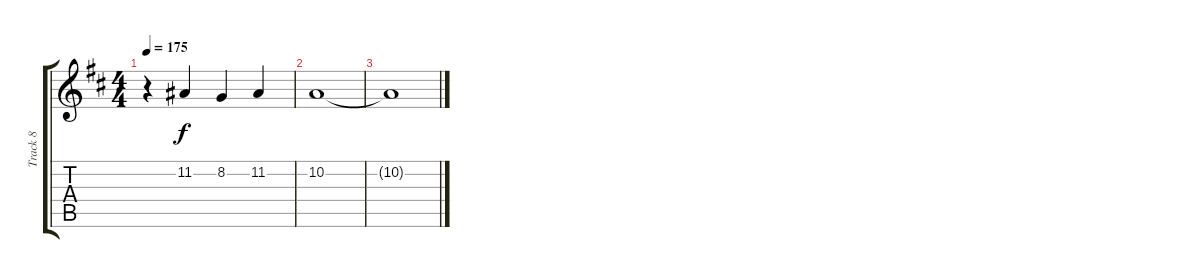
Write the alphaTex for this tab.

\track ("Track 8" "Track 8") {instrument clarinet}
\staff {score tabs}
\tuning (E4 B3 G3 D3 A2 E2) {hide}
\ts (4 4)
\tempo 175
\clef g2
\ks d
r.4{dy f} 11.2.4 8.2.4 11.2.4 |
10.2.1 |
10.2{t}.1
